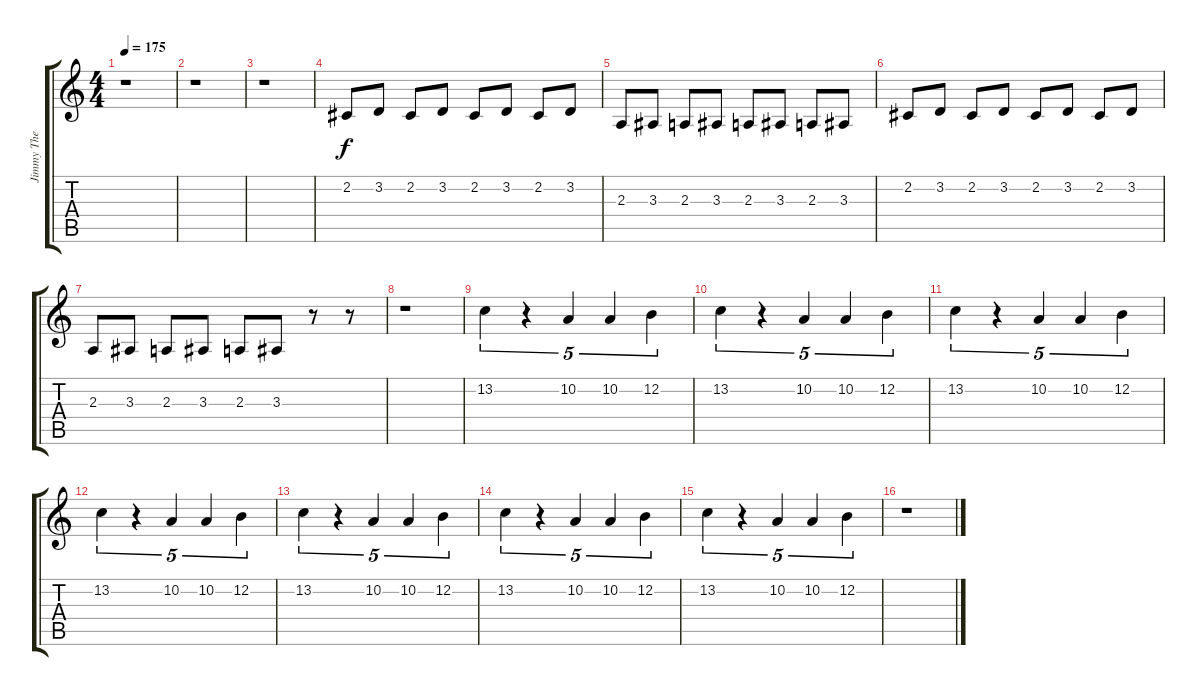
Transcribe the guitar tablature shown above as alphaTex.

\track ("Jimmy The Robot" "Jimmy The ") {instrument lead1square}
\staff {score tabs}
\tuning (E4 B3 G3 D3 A2 E2) {hide}
\ts (4 4)
\tempo 175
\clef g2
\ks c
r.1{dy f} |
r.1 |
r.1 |
2.2.8 3.2.8 2.2.8 3.2.8 2.2.8 3.2.8 2.2.8 3.2.8 |
2.3.8 3.3.8 2.3.8 3.3.8 2.3.8 3.3.8 2.3.8 3.3.8 |
2.2.8 3.2.8 2.2.8 3.2.8 2.2.8 3.2.8 2.2.8 3.2.8 |
2.3.8 3.3.8 2.3.8 3.3.8 2.3.8 3.3.8 r.8 r.8 |
r.1 |
13.2.4{tu (5 4)} r.4{tu (5 4)} 10.2.4{tu (5 4)} 10.2.4{tu (5 4)} 12.2.4{tu (5 4)} |
13.2.4{tu (5 4)} r.4{tu (5 4)} 10.2.4{tu (5 4)} 10.2.4{tu (5 4)} 12.2.4{tu (5 4)} |
13.2.4{tu (5 4)} r.4{tu (5 4)} 10.2.4{tu (5 4)} 10.2.4{tu (5 4)} 12.2.4{tu (5 4)} |
13.2.4{tu (5 4)} r.4{tu (5 4)} 10.2.4{tu (5 4)} 10.2.4{tu (5 4)} 12.2.4{tu (5 4)} |
13.2.4{tu (5 4)} r.4{tu (5 4)} 10.2.4{tu (5 4)} 10.2.4{tu (5 4)} 12.2.4{tu (5 4)} |
13.2.4{tu (5 4)} r.4{tu (5 4)} 10.2.4{tu (5 4)} 10.2.4{tu (5 4)} 12.2.4{tu (5 4)} |
13.2.4{tu (5 4)} r.4{tu (5 4)} 10.2.4{tu (5 4)} 10.2.4{tu (5 4)} 12.2.4{tu (5 4)} |
r.1
